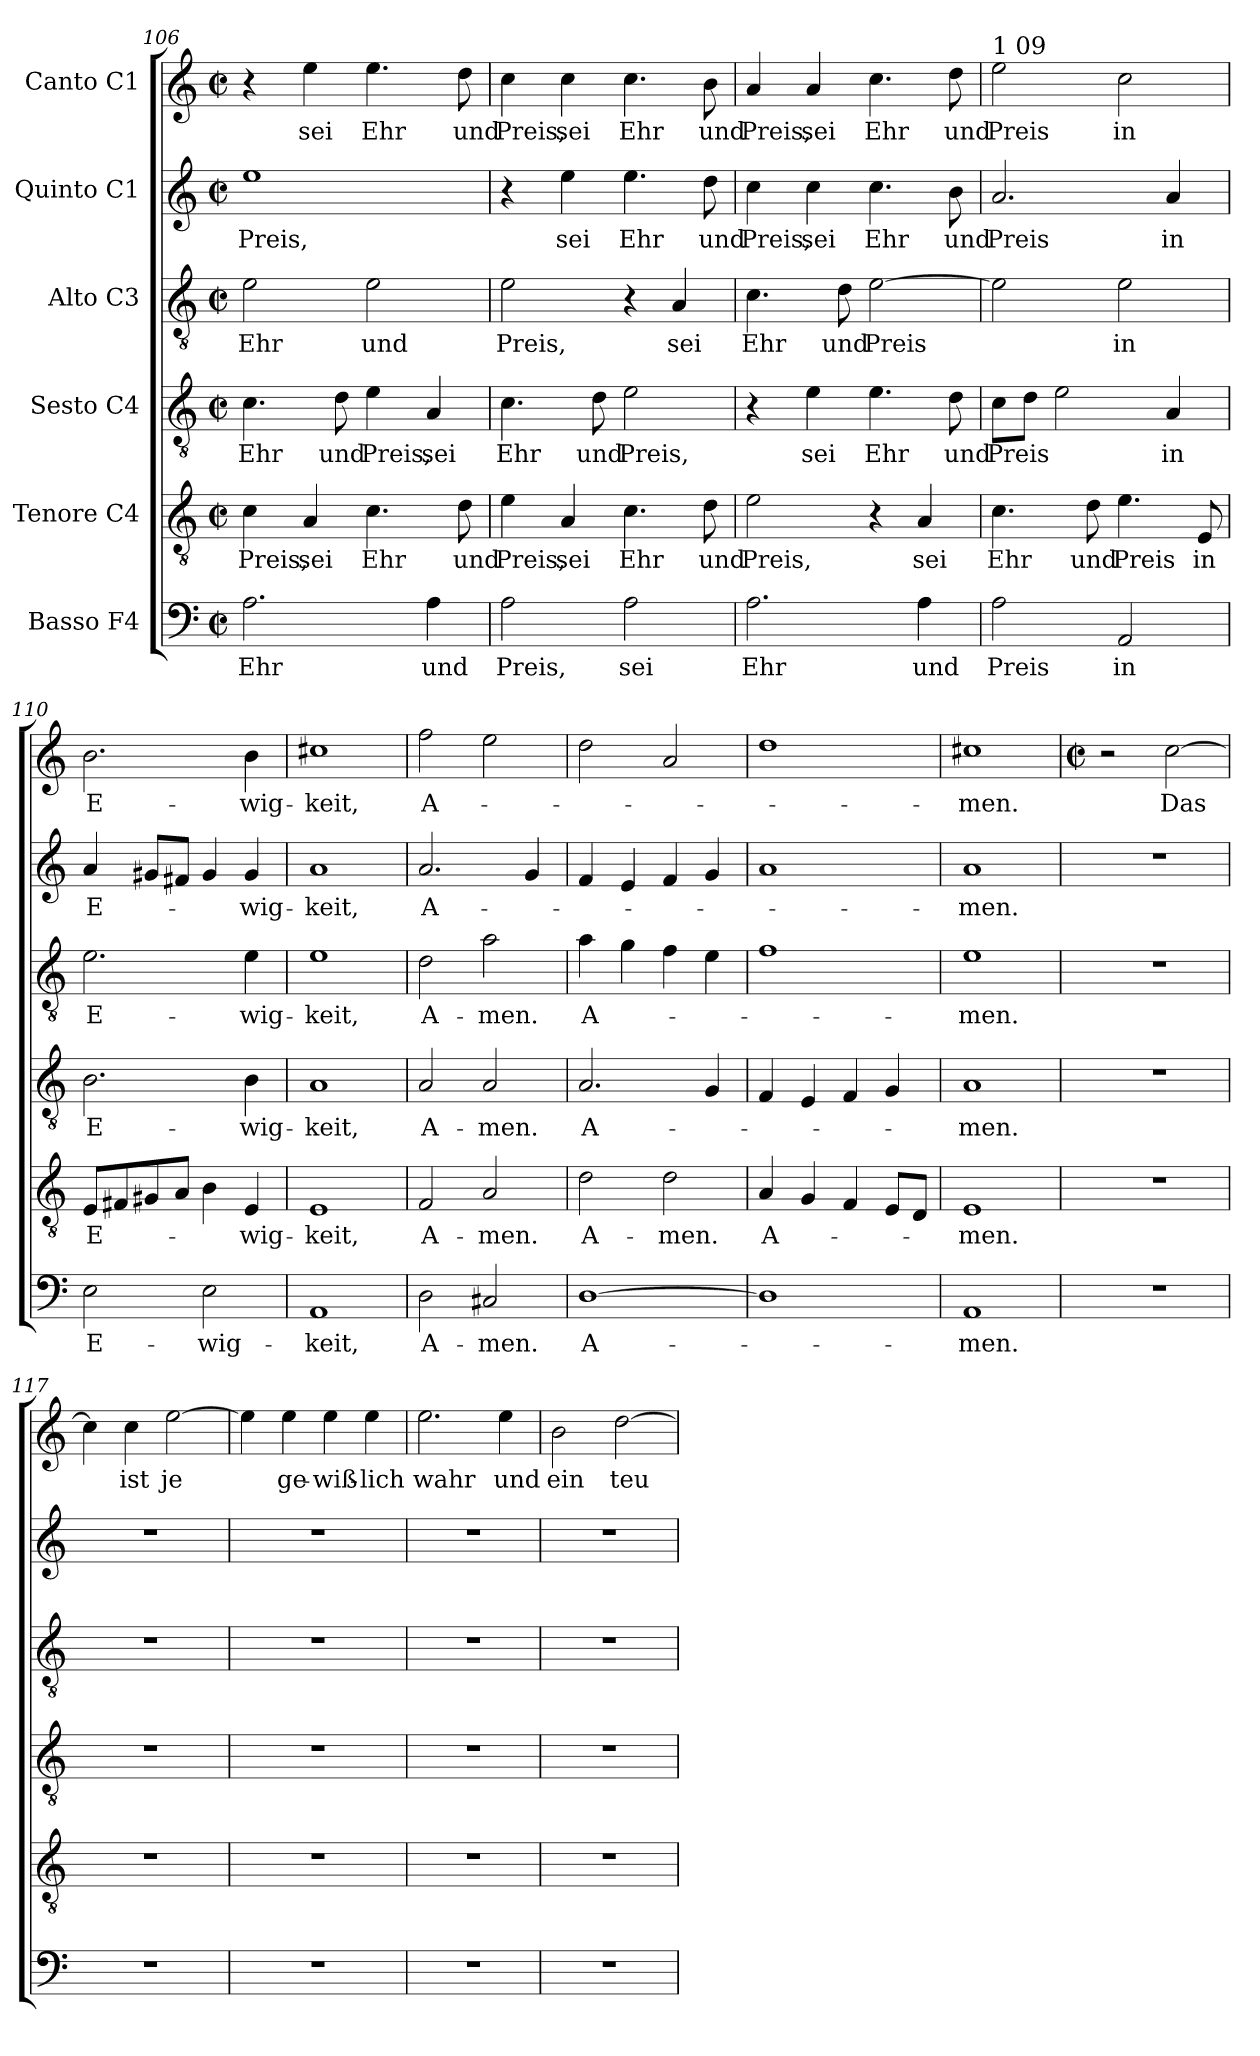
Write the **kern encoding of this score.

**kern	**text	**kern	**text	**kern	**text	**kern	**text	**kern	**text	**kern	**text
*part6	*part6	*part5	*part5	*part4	*part4	*part3	*part3	*part2	*part2	*part1	*part1
*staff6	*staff6	*staff5	*staff5	*staff4	*staff4	*staff3	*staff3	*staff2	*staff2	*staff1	*staff1
*I"Basso  F4	*	*I"Tenore  C4	*	*I"Sesto  C4	*	*I"Alto  C3	*	*I"Quinto  C1	*	*I"Canto C1	*
*clefF4	*	*clefGv2	*	*clefGv2	*	*clefGv2	*	*clefG2	*	*clefG2	*
*M2/2	*	*M2/2	*	*M2/2	*	*M2/2	*	*M2/2	*	*M2/2	*
*met(c|)	*	*met(c|)	*	*met(c|)	*	*met(c|)	*	*met(c|)	*	*met(c|)	*
=106	=106	=106	=106	=106	=106	=106	=106	=106	=106	=106	=106
!	!LO:LY:b:cj	!	!LO:LY:b:cj	!	!LO:LY:b:cj	!	!LO:LY:b:cj	!	!LO:LY:b:cj	!	!
2.A\	Ehr	4c\	Preis,	4.c\	Ehr	2e\	Ehr	1ee	Preis,	4r	.
!	!	!	!LO:LY:b:cj	!	!	!	!	!	!	!	!LO:LY:b:cj
.	.	4A/	sei	.	.	.	.	.	.	4ee\	sei
!	!	!	!	!	!LO:LY:b:cj	!	!	!	!	!	!
.	.	.	.	8d\	und	.	.	.	.	.	.
!	!	!	!LO:LY:b:cj	!	!LO:LY:b:cj	!	!LO:LY:b:cj	!	!	!	!LO:LY:b:cj
.	.	4.c\	Ehr	4e\	Preis,	2e\	und	.	.	4.ee\	Ehr
!	!LO:LY:b:cj	!	!	!	!LO:LY:b:cj	!	!	!	!	!	!
4A\	und	.	.	4A/	sei	.	.	.	.	.	.
!	!	!	!LO:LY:b:cj	!	!	!	!	!	!	!	!LO:LY:b:cj
.	.	8d\	und	.	.	.	.	.	.	8dd\	und
=107	=107	=107	=107	=107	=107	=107	=107	=107	=107	=107	=107
!	!LO:LY:b:cj	!	!LO:LY:b:cj	!	!LO:LY:b:cj	!	!LO:LY:b:cj	!	!	!	!LO:LY:b:cj
2A\	Preis,	4e\	Preis,	4.c\	Ehr	2e\	Preis,	4r	.	4cc\	Preis,
!	!	!	!LO:LY:b:cj	!	!	!	!	!	!LO:LY:b:cj	!	!LO:LY:b:cj
.	.	4A/	sei	.	.	.	.	4ee\	sei	4cc\	sei
!	!	!	!	!	!LO:LY:b:cj	!	!	!	!	!	!
.	.	.	.	8d\	und	.	.	.	.	.	.
!	!LO:LY:b:cj	!	!LO:LY:b:cj	!	!LO:LY:b:cj	!	!	!	!LO:LY:b:cj	!	!LO:LY:b:cj
2A\	sei	4.c\	Ehr	2e\	Preis,	4r	.	4.ee\	Ehr	4.cc\	Ehr
!	!	!	!	!	!	!	!LO:LY:b:cj	!	!	!	!
.	.	.	.	.	.	4A/	sei	.	.	.	.
!	!	!	!LO:LY:b:cj	!	!	!	!	!	!LO:LY:b:cj	!	!LO:LY:b:cj
.	.	8d\	und	.	.	.	.	8dd\	und	8b\	und
=108	=108	=108	=108	=108	=108	=108	=108	=108	=108	=108	=108
!	!LO:LY:b:cj	!	!LO:LY:b:cj	!	!	!	!LO:LY:b:cj	!	!LO:LY:b:cj	!	!LO:LY:b:cj
2.A\	Ehr	2e\	Preis,	4r	.	4.c\	Ehr	4cc\	Preis,	4a/	Preis,
!	!	!	!	!	!LO:LY:b:cj	!	!	!	!LO:LY:b:cj	!	!LO:LY:b:cj
.	.	.	.	4e\	sei	.	.	4cc\	sei	4a/	sei
!	!	!	!	!	!	!	!LO:LY:b:cj	!	!	!	!
.	.	.	.	.	.	8d\	und	.	.	.	.
!	!	!	!	!	!LO:LY:b:cj	!	!LO:LY:b:cj	!	!LO:LY:b:cj	!	!LO:LY:b:cj
.	.	4r	.	4.e\	Ehr	[>2e\	Preis	4.cc\	Ehr	4.cc\	Ehr
!	!LO:LY:b:cj	!	!LO:LY:b:cj	!	!	!	!	!	!	!	!
4A\	und	4A/	sei	.	.	.	.	.	.	.	.
!	!	!	!	!	!LO:LY:b:cj	!	!	!	!LO:LY:b:cj	!	!LO:LY:b:cj
.	.	.	.	8d\	und	.	.	8b\	und	8dd\	und
!!LO:LB:g=z
=109	=109	=109	=109	=109	=109	=109	=109	=109	=109	=109	=109
!	!	!	!	!	!	!	!	!	!	!LO:TX:a:t=1 09	!
!	!LO:LY:b:cj	!	!LO:LY:b:cj	!	!LO:LY:b:cj	!	!	!	!LO:LY:b:cj	!	!LO:LY:b:cj
2A\	Preis	4.c\	Ehr	8c\L	Preis	2e\]	.	2.a/	Preis	2ee\	Preis
.	.	.	.	8d\J	.	.	.	.	.	.	.
.	.	.	.	2e\	.	.	.	.	.	.	.
!	!	!	!LO:LY:b:cj	!	!	!	!	!	!	!	!
.	.	8d\	und	.	.	.	.	.	.	.	.
!	!LO:LY:b:cj	!	!LO:LY:b:cj	!	!	!	!LO:LY:b:cj	!	!	!	!LO:LY:b:cj
2AA/	in	4.e\	Preis	.	.	2e\	in	.	.	2cc\	in
!	!	!	!	!	!LO:LY:b:cj	!	!	!	!LO:LY:b:cj	!	!
.	.	.	.	4A/	in	.	.	4a/	in	.	.
!	!	!	!LO:LY:b:cj	!	!	!	!	!	!	!	!
.	.	8E/	in	.	.	.	.	.	.	.	.
=110	=110	=110	=110	=110	=110	=110	=110	=110	=110	=110	=110
!	!LO:LY:b:cj	!	!LO:LY:b:cj	!	!LO:LY:b:cj	!	!LO:LY:b:cj	!	!LO:LY:b:cj	!	!LO:LY:b:cj
2E\	E-	8E/L	E-	2.B\	E-	2.e\	E-	4a/	E-	2.b\	E-
.	.	8F#X/	.	.	.	.	.	.	.	.	.
.	.	8G#X/	.	.	.	.	.	8g#X/L	.	.	.
.	.	8A/J	.	.	.	.	.	8f#X/J	.	.	.
!	!LO:LY:b:cj	!	!	!	!	!	!	!	!	!	!
2E\	-wig-	4B\	.	.	.	.	.	4g#/	.	.	.
!	!	!	!LO:LY:b:cj	!	!LO:LY:b:cj	!	!LO:LY:b:cj	!	!LO:LY:b:cj	!	!LO:LY:b:cj
.	.	4E/	-wig-	4B\	-wig-	4e\	-wig-	4g#/	-wig-	4b\	-wig-
=111	=111	=111	=111	=111	=111	=111	=111	=111	=111	=111	=111
!	!LO:LY:b:cj	!	!LO:LY:b:cj	!	!LO:LY:b:cj	!	!LO:LY:b:cj	!	!LO:LY:b:cj	!	!LO:LY:b:cj
1AA	-keit,	1E	-keit,	1A	-keit,	1e	-keit,	1a	-keit,	1cc#X	-keit,
=112	=112	=112	=112	=112	=112	=112	=112	=112	=112	=112	=112
!	!LO:LY:b:cj	!	!LO:LY:b:cj	!	!LO:LY:b:cj	!	!LO:LY:b:cj	!	!LO:LY:b:cj	!	!LO:LY:b:cj
2D\	A-	2F/	A-	2A/	A-	2d\	A-	2.a/	A-	2ff\	A-
!	!LO:LY:b:cj	!	!LO:LY:b:cj	!	!LO:LY:b:cj	!	!LO:LY:b:cj	!	!	!	!
2C#X/	-men.	2A/	-men.	2A/	-men.	2a\	-men.	.	.	2ee\	.
.	.	.	.	.	.	.	.	4g/	.	.	.
=113	=113	=113	=113	=113	=113	=113	=113	=113	=113	=113	=113
!	!LO:LY:b:cj	!	!LO:LY:b:cj	!	!LO:LY:b:cj	!	!LO:LY:b:cj	!	!	!	!
[>1D	A-	2d\	A-	2.A/	A-	4a\	A-	4f/	.	2dd\	.
.	.	.	.	.	.	4g\	.	4e/	.	.	.
!	!	!	!LO:LY:b:cj	!	!	!	!	!	!	!	!
.	.	2d\	-men.	.	.	4f\	.	4f/	.	2a/	.
.	.	.	.	4G/	.	4e\	.	4g/	.	.	.
=114	=114	=114	=114	=114	=114	=114	=114	=114	=114	=114	=114
!	!	!	!LO:LY:b:cj	!	!	!	!	!	!	!	!
1D]	.	4A/	A-	4F/	.	1f	.	1a	.	1dd	.
.	.	4G/	.	4E/	.	.	.	.	.	.	.
.	.	4F/	.	4F/	.	.	.	.	.	.	.
.	.	8E/L	.	4G/	.	.	.	.	.	.	.
.	.	8D/J	.	.	.	.	.	.	.	.	.
=115	=115	=115	=115	=115	=115	=115	=115	=115	=115	=115	=115
!	!LO:LY:b:cj	!	!LO:LY:b:cj	!	!LO:LY:b:cj	!	!LO:LY:b:cj	!	!LO:LY:b:cj	!	!LO:LY:b:cj
1AA	-men.	1E	-men.	1A	-men.	1e	-men.	1a	-men.	1cc#X	-men.
!!LO:PB:g=z
=116	=116!	=116	=116!	=116	=116!	=116	=116!	=116	=116!	=116!	=116!
*	*	*	*	*	*	*	*	*	*	*M2/2	*
*	*	*	*	*	*	*	*	*	*	*met(c|)	*
1r	.	1r	.	1r	.	1r	.	1r	.	2r	.
!	!	!	!	!	!	!	!	!	!	!	!LO:LY:b:cj
.	.	.	.	.	.	.	.	.	.	[>2cc\	Das
=117	=117	=117	=117	=117	=117	=117	=117	=117	=117	=117	=117
1r	.	1r	.	1r	.	1r	.	1r	.	4cc\]	.
!	!	!	!	!	!	!	!	!	!	!	!LO:LY:b:cj
.	.	.	.	.	.	.	.	.	.	4cc\	ist
!	!	!	!	!	!	!	!	!	!	!	!LO:LY:b:cj
.	.	.	.	.	.	.	.	.	.	[>2ee\	je
=118	=118	=118	=118	=118	=118	=118	=118	=118	=118	=118	=118
1r	.	1r	.	1r	.	1r	.	1r	.	4ee\]	.
!	!	!	!	!	!	!	!	!	!	!	!LO:LY:b:cj
.	.	.	.	.	.	.	.	.	.	4ee\	ge-
!	!	!	!	!	!	!	!	!	!	!	!LO:LY:b
.	.	.	.	.	.	.	.	.	.	4ee\	-wiß-
!	!	!	!	!	!	!	!	!	!	!	!LO:LY:b:rj
.	.	.	.	.	.	.	.	.	.	4ee\	-lich
=119	=119	=119	=119	=119	=119	=119	=119	=119	=119	=119	=119
!	!	!	!	!	!	!	!	!	!	!	!LO:LY:b:cj
1r	.	1r	.	1r	.	1r	.	1r	.	2.ee\	wahr
!	!	!	!	!	!	!	!	!	!	!	!LO:LY:b:cj
.	.	.	.	.	.	.	.	.	.	4ee\	und
=120	=120	=120	=120	=120	=120	=120	=120	=120	=120	=120	=120
!	!	!	!	!	!	!	!	!	!	!	!LO:LY:b:cj
1r	.	1r	.	1r	.	1r	.	1r	.	2b\	ein
!	!	!	!	!	!	!	!	!	!	!	!LO:LY:b:cj
.	.	.	.	.	.	.	.	.	.	[>2dd\	teu-
=	=	=	=	=	=	=	=	=	=	=	=
*-	*-	*-	*-	*-	*-	*-	*-	*-	*-	*-	*-
